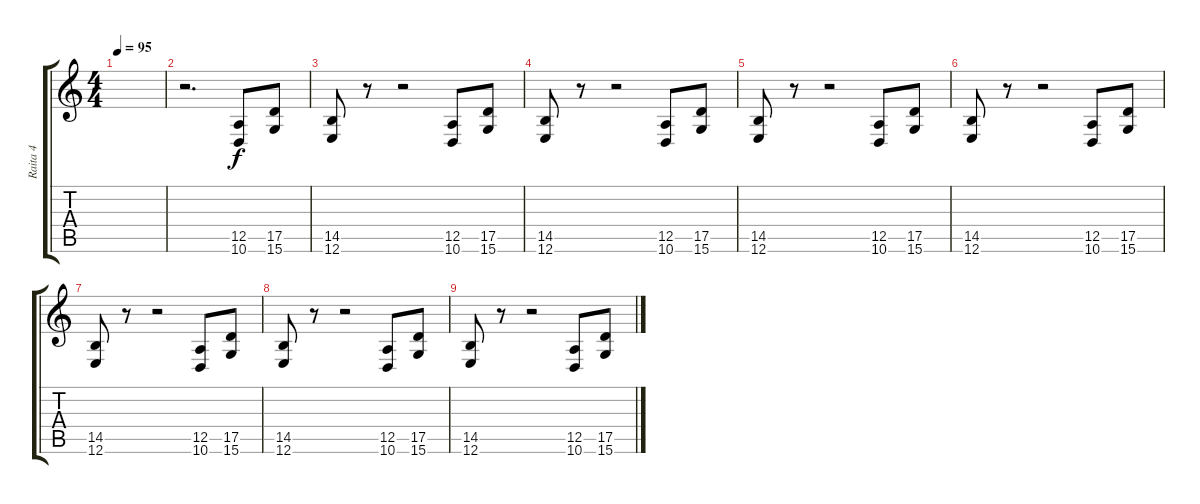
\track ("Raita 4" "Raita 4") {instrument churchorgan}
\staff {score tabs}
\tuning (E4 B3 G3 D3 A2 E2) {hide}
\ts (4 4)
\tempo 95
\clef g2
\ks c
|
r.2{d} (12.5 10.6).8 (17.5 15.6).8 |
(14.5 12.6).8 r.8 r.2 (12.5 10.6).8 (17.5 15.6).8 |
(14.5 12.6).8 r.8 r.2 (12.5 10.6).8 (17.5 15.6).8 |
(14.5 12.6).8 r.8 r.2 (12.5 10.6).8 (17.5 15.6).8 |
(14.5 12.6).8 r.8 r.2 (12.5 10.6).8 (17.5 15.6).8 |
(14.5 12.6).8 r.8 r.2 (12.5 10.6).8 (17.5 15.6).8 |
(14.5 12.6).8 r.8 r.2 (12.5 10.6).8 (17.5 15.6).8 |
(14.5 12.6).8 r.8 r.2 (12.5 10.6).8 (17.5 15.6).8
